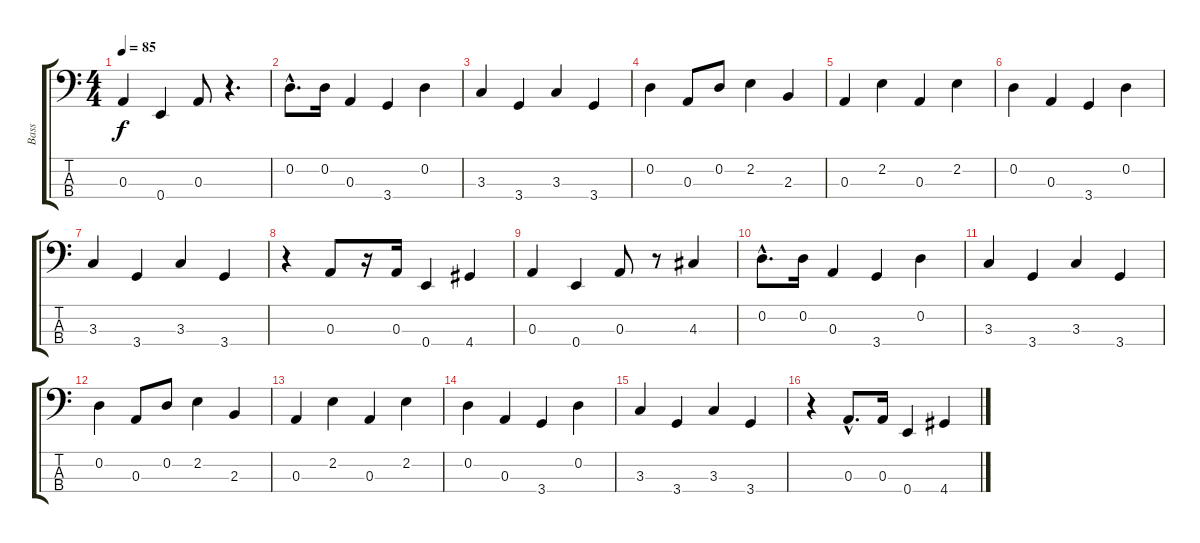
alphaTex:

\track ("Bass" "Bass") {instrument slapbass2}
\staff {score tabs}
\tuning (G2 D2 A1 E1) {hide}
\ts (4 4)
\tempo 85
\clef f4
\ks c
0.3.4{dy f} 0.4.4 0.3.8 r.4{d} |
0.2{hac}.8{d} 0.2.16 0.3.4 3.4.4 0.2.4 |
3.3.4 3.4.4 3.3.4 3.4.4 |
0.2.4 0.3.8 0.2.8 2.2.4 2.3.4 |
0.3.4 2.2.4 0.3.4 2.2.4 |
0.2.4 0.3.4 3.4.4 0.2.4 |
3.3.4 3.4.4 3.3.4 3.4.4 |
r.4 0.3.8 r.16 0.3.16 0.4.4 4.4.4 |
0.3.4 0.4.4 0.3.8 r.8 4.3.4 |
0.2{hac}.8{d} 0.2.16 0.3.4 3.4.4 0.2.4 |
3.3.4 3.4.4 3.3.4 3.4.4 |
0.2.4 0.3.8 0.2.8 2.2.4 2.3.4 |
0.3.4 2.2.4 0.3.4 2.2.4 |
0.2.4 0.3.4 3.4.4 0.2.4 |
3.3.4 3.4.4 3.3.4 3.4.4 |
r.4 0.3{hac}.8{d} 0.3.16 0.4.4 4.4.4
